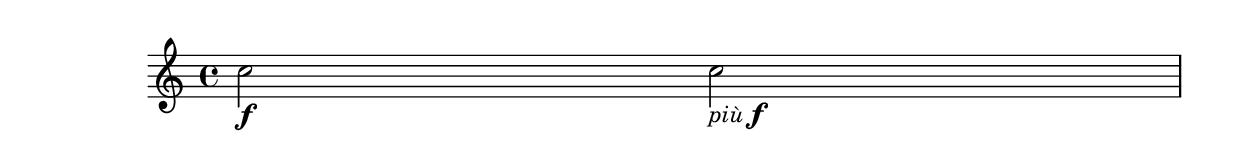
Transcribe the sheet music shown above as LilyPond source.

%% DO NOT EDIT this file manually; it is automatically
%% generated from LSR http://lsr.dsi.unimi.it
%% Make any changes in LSR itself, or in Documentation/snippets/new/ ,
%% and then run scripts/auxiliar/makelsr.py
%%
%% This file is in the public domain.
\version "2.14.0"

\header {
  lsrtags = "expressive-marks, text"

%% Translation of GIT committish: 6977ddc9a3b63ea810eaecb864269c7d847ccf98
  texidoces = "
Ciertas indicaciones dinámicas pueden llevar textos (como @qq{più
forte} o @qq{piano subito}). Se pueden producir usando un bloque
@code{\\markup}.

"
  doctitlees = "Combinar indicaciones dinámicas con marcados textuales"

  texidoc = "
Some dynamics may involve text indications (such as @qq{più forte} or
@qq{piano subito}). These can be produced using a @code{\\markup}
block.

"
  doctitle = "Combining dynamics with markup texts"
} % begin verbatim

piuF = \markup { \italic più \dynamic f }
\layout { ragged-right = ##f }
\relative c'' {
  c2\f c-\piuF
}


